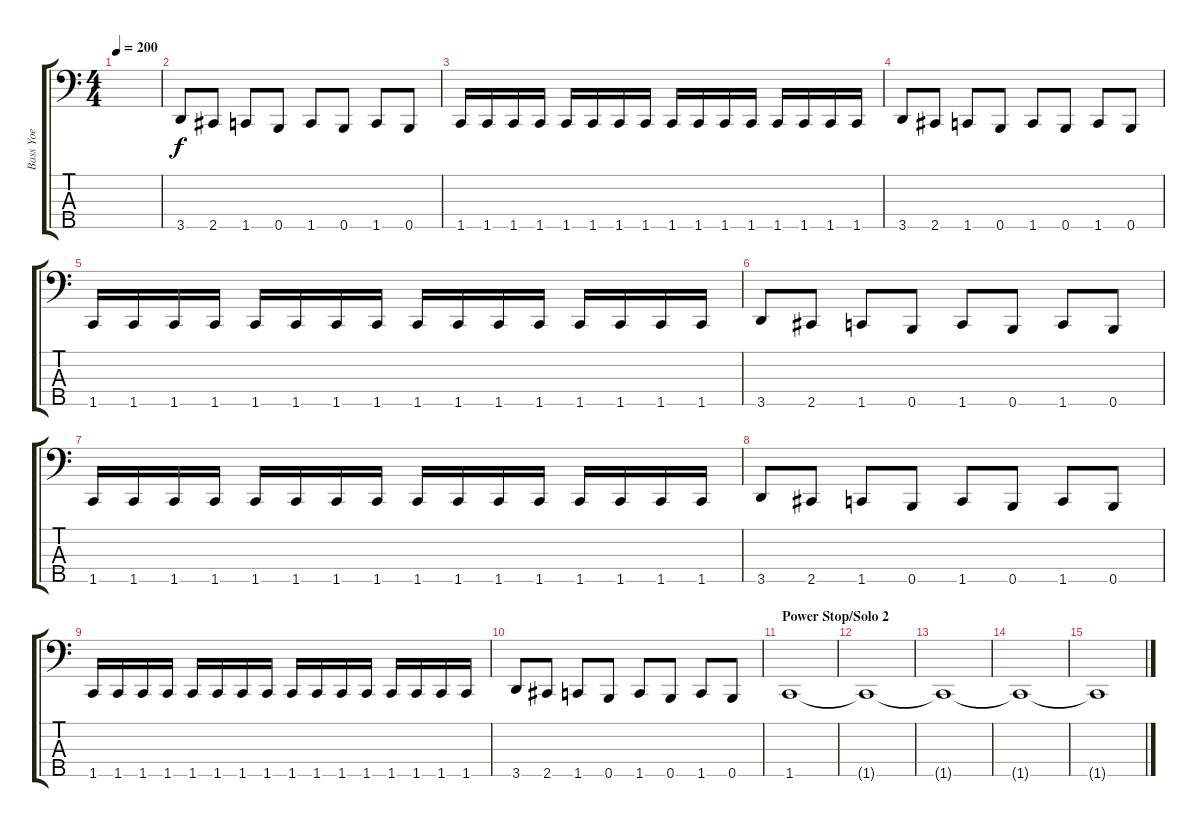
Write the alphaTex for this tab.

\track ("Bass Yoe" "Bass Yoe") {instrument slapbass1}
\staff {score tabs}
\tuning (G2 D2 A1 E1 B0) {hide}
\ts (4 4)
\tempo 200
\clef f4
\ks c
|
3.5.8 2.5.8 1.5.8 0.5.8 1.5.8 0.5.8 1.5.8 0.5.8 |
1.5.16 1.5.16 1.5.16 1.5.16 1.5.16 1.5.16 1.5.16 1.5.16 1.5.16 1.5.16 1.5.16 1.5.16 1.5.16 1.5.16 1.5.16 1.5.16 |
3.5.8 2.5.8 1.5.8 0.5.8 1.5.8 0.5.8 1.5.8 0.5.8 |
1.5.16 1.5.16 1.5.16 1.5.16 1.5.16 1.5.16 1.5.16 1.5.16 1.5.16 1.5.16 1.5.16 1.5.16 1.5.16 1.5.16 1.5.16 1.5.16 |
3.5.8 2.5.8 1.5.8 0.5.8 1.5.8 0.5.8 1.5.8 0.5.8 |
1.5.16 1.5.16 1.5.16 1.5.16 1.5.16 1.5.16 1.5.16 1.5.16 1.5.16 1.5.16 1.5.16 1.5.16 1.5.16 1.5.16 1.5.16 1.5.16 |
3.5.8 2.5.8 1.5.8 0.5.8 1.5.8 0.5.8 1.5.8 0.5.8 |
1.5.16 1.5.16 1.5.16 1.5.16 1.5.16 1.5.16 1.5.16 1.5.16 1.5.16 1.5.16 1.5.16 1.5.16 1.5.16 1.5.16 1.5.16 1.5.16 |
3.5.8 2.5.8 1.5.8 0.5.8 1.5.8 0.5.8 1.5.8 0.5.8 |
\section ("" "Power Stop/Solo 2")
1.5.1 |
1.5{t}.1 |
1.5{t}.1 |
1.5{t}.1 |
1.5{t}.1
